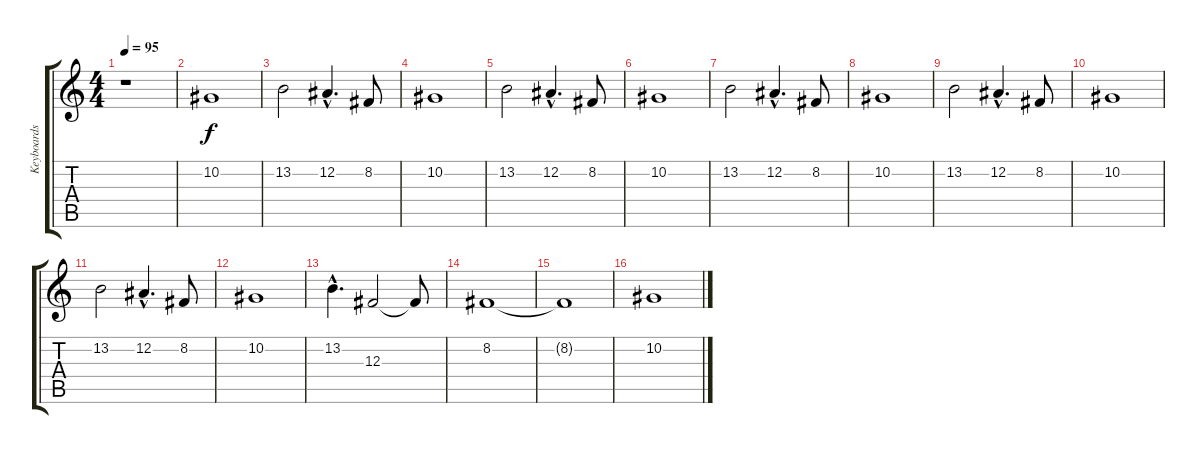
\track ("Keyboards" "Keyboards") {instrument stringensemble1}
\staff {score tabs}
\tuning (Eb4 Bb3 Gb3 Db3 Ab2 Eb2) {hide}
\ts (4 4)
\tempo 95
\clef g2
\ks c
r.1{dy f instrument stringensemble1} |
10.2.1 |
13.2.2 12.2{hac}.4{d} 8.2.8 |
10.2.1 |
13.2.2 12.2{hac}.4{d} 8.2.8 |
10.2.1 |
13.2.2 12.2{hac}.4{d} 8.2.8 |
10.2.1 |
13.2.2 12.2{hac}.4{d} 8.2.8 |
10.2.1 |
13.2.2 12.2{hac}.4{d} 8.2.8 |
10.2.1 |
13.2{hac}.4{d} 12.3.2 12.3{t}.8 |
8.2.1 |
8.2{t}.1 |
10.2.1
